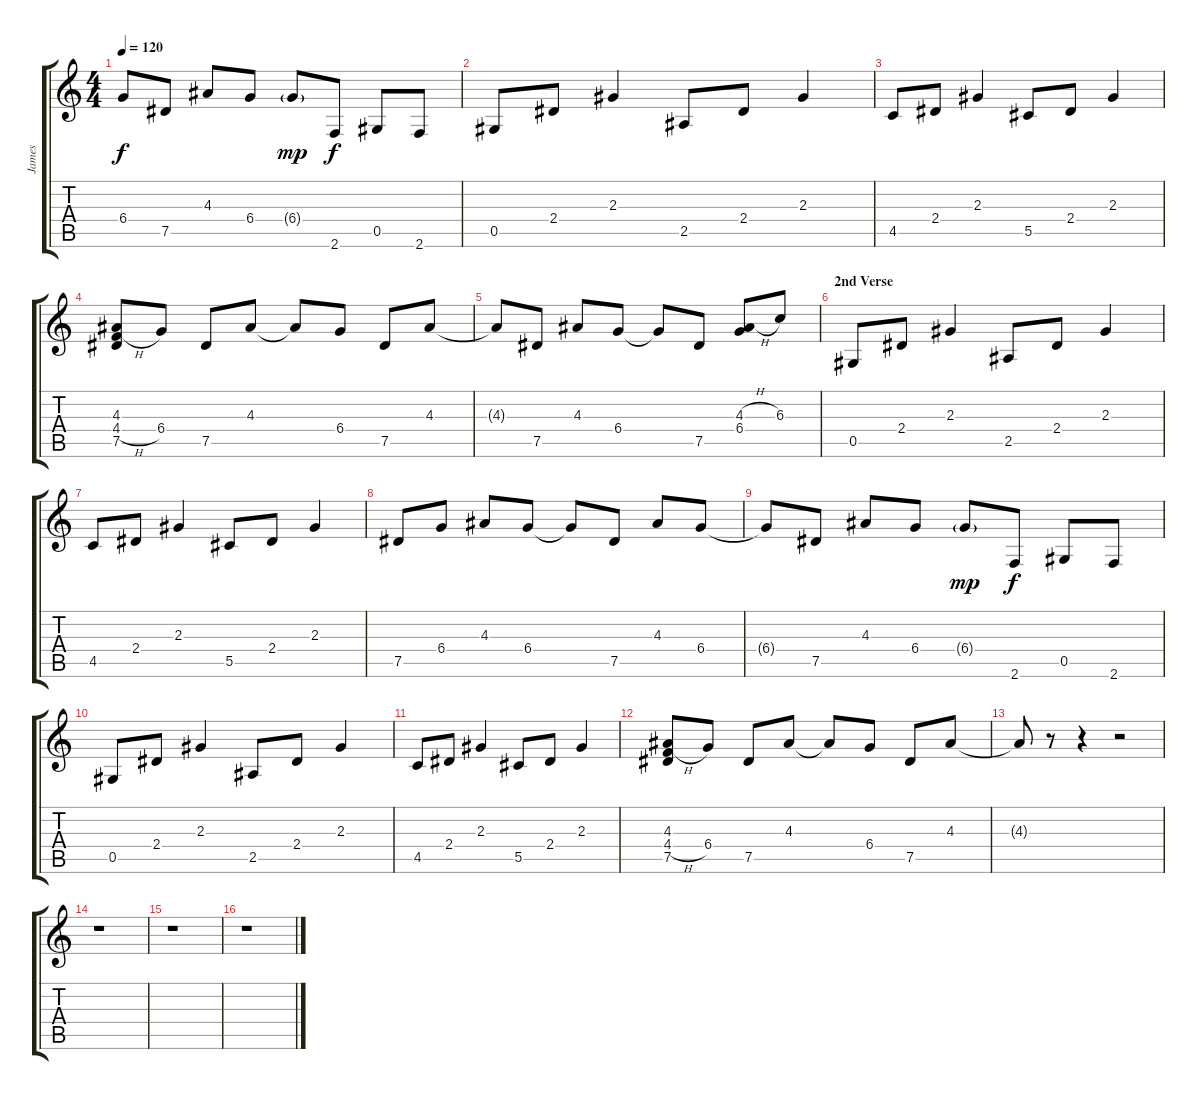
\track ("James" "James") {instrument acousticguitarsteel}
\staff {score tabs}
\tuning (Eb4 Bb3 Gb3 Db3 Ab2 Eb2) {hide}
\ts (4 4)
\tempo 120
\clef g2
\ks c
6.4{t}.8{dy f} 7.5.8 4.3.8 6.4.8 6.4{g}.8{dy mp} 2.6.8{dy f} 0.5.8 2.6.8 |
0.5.8 2.4.8 2.3.4 2.5.8 2.4.8 2.3.4 |
4.5.8 2.4.8 2.3.4 5.5.8 2.4.8 2.3.4 |
(4.3 4.4{h} 7.5).8 6.4.8 7.5.8 4.3.8 4.3{t}.8 6.4.8 7.5.8 4.3.8 |
4.3{t}.8 7.5.8 4.3.8 6.4.8 6.4{t}.8 7.5.8 (4.3{h} 6.4).8 6.3.8 |
\section ("" "2nd Verse")
0.5.8 2.4.8 2.3.4 2.5.8 2.4.8 2.3.4 |
4.5.8 2.4.8 2.3.4 5.5.8 2.4.8 2.3.4 |
7.5.8 6.4.8 4.3.8 6.4.8 6.4{t}.8 7.5.8 4.3.8 6.4.8 |
6.4{t}.8 7.5.8 4.3.8 6.4.8 6.4{g}.8{dy mp} 2.6.8{dy f} 0.5.8 2.6.8 |
0.5.8 2.4.8 2.3.4 2.5.8 2.4.8 2.3.4 |
4.5.8 2.4.8 2.3.4 5.5.8 2.4.8 2.3.4 |
(4.3 4.4{h} 7.5).8 6.4.8 7.5.8 4.3.8 4.3{t}.8 6.4.8 7.5.8 4.3.8 |
4.3{t}.8 r.8 r.4 r.2 |
r.1 |
r.1 |
r.1
